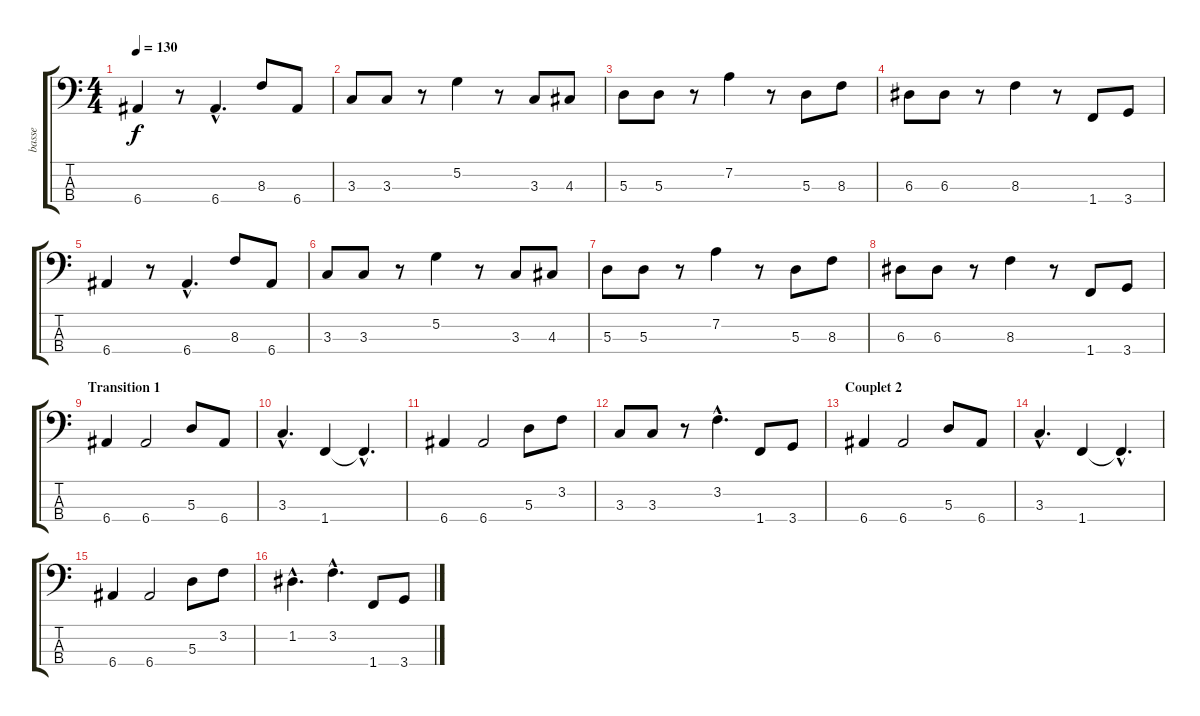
\track ("basse" "basse") {instrument electricbassfinger}
\staff {score tabs}
\tuning (G2 D2 A1 E1) {hide}
\ts (4 4)
\tempo 130
\clef f4
\ks c
6.4.4{dy f} r.8 6.4{hac}.4{d} 8.3.8 6.4.8 |
3.3.8 3.3.8 r.8 5.2.4 r.8 3.3.8 4.3.8 |
5.3.8 5.3.8 r.8 7.2.4 r.8 5.3.8 8.3.8 |
6.3.8 6.3.8 r.8 8.3.4 r.8 1.4.8 3.4.8 |
6.4.4 r.8 6.4{hac}.4{d} 8.3.8 6.4.8 |
3.3.8 3.3.8 r.8 5.2.4 r.8 3.3.8 4.3.8 |
5.3.8 5.3.8 r.8 7.2.4 r.8 5.3.8 8.3.8 |
6.3.8 6.3.8 r.8 8.3.4 r.8 1.4.8 3.4.8 |
\section ("" "Transition 1")
6.4.4 6.4.2 5.3.8 6.4.8 |
3.3{hac}.4{d} 1.4.4 1.4{hac t}.4{d} |
6.4.4 6.4.2 5.3.8 3.2.8 |
3.3.8 3.3.8 r.8 3.2{hac}.4{d} 1.4.8 3.4.8 |
\section ("" "Couplet 2")
6.4.4 6.4.2 5.3.8 6.4.8 |
3.3{hac}.4{d} 1.4.4 1.4{hac t}.4{d} |
6.4.4 6.4.2 5.3.8 3.2.8 |
1.2{hac}.4{d} 3.2{hac}.4{d} 1.4.8 3.4.8
